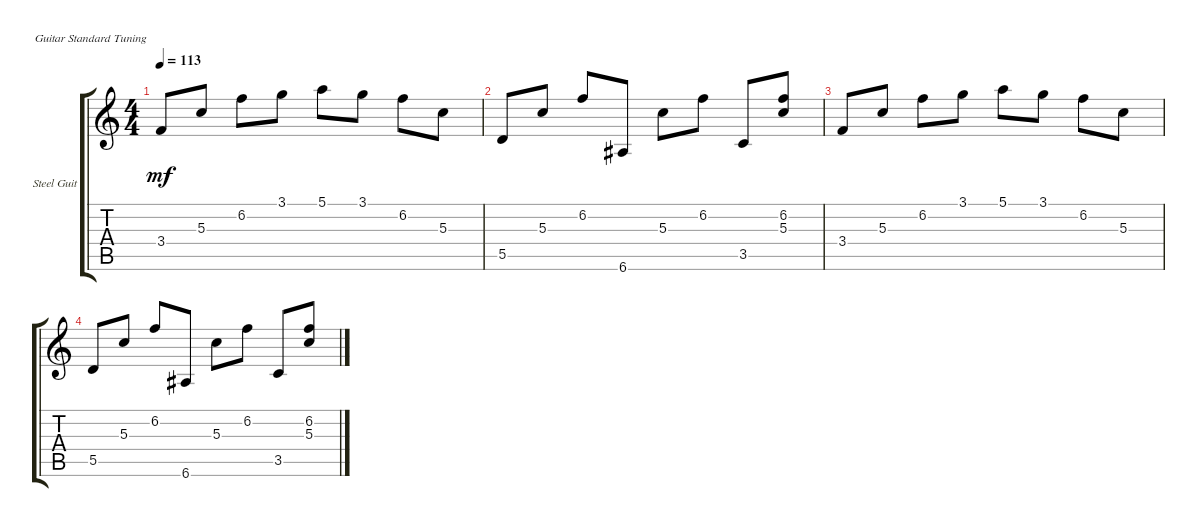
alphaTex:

\defaultSystemsLayout 4
\bracketExtendMode groupsimilarinstruments
\firstSystemTrackNameOrientation horizontal
\otherSystemsTrackNameOrientation horizontal
\track ("Steel Guitar" "Steel Guit") {instrument acousticguitarsteel}
\staff {score tabs}
\tuning (E4 B3 G3 D3 A2 E2)
\ts (4 4)
\tempo 113
\clef g2
\ks c
3.4.8{dy mf} 5.3.8 6.2.8 3.1.8 5.1.8 3.1.8 6.2.8 5.3.8 |
5.5.8 5.3.8 6.2.8 6.6.8 5.3.8 6.2.8 3.5.8 (6.2 5.3).8 |
3.4.8 5.3.8 6.2.8 3.1.8 5.1.8 3.1.8 6.2.8 5.3.8 |
5.5.8 5.3.8 6.2.8 6.6.8 5.3.8 6.2.8 3.5.8 (6.2 5.3).8
